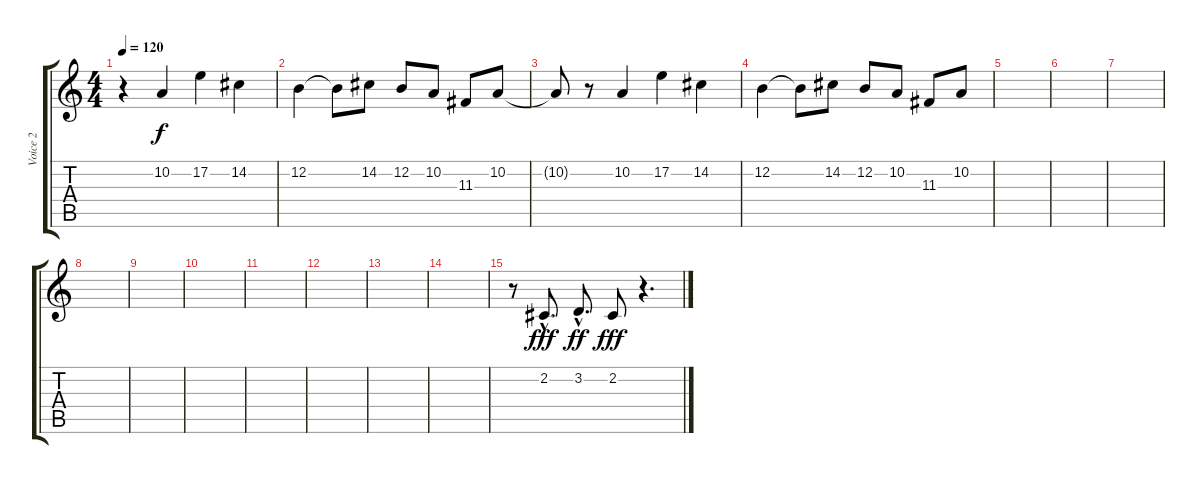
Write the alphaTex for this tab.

\track ("Voice 2" "Voice 2") {instrument frenchhorn}
\staff {score tabs}
\tuning (E4 B3 G3 D3 A2 E2) {hide}
\ts (4 4)
\tempo 120
\clef g2
\ks c
r.4{dy f} 10.2.4 17.2.4 14.2.4 |
12.2.4 12.2{t}.8 14.2.8 12.2.8 10.2.8 11.3.8 10.2.8 |
10.2{t}.8 r.8 10.2.4 17.2.4 14.2.4 |
12.2.4 12.2{t}.8 14.2.8 12.2.8 10.2.8 11.3.8 10.2.8 |
|
|
|
|
|
|
|
|
|
|
r.8 2.2{hac}.8{d dy fff} 3.2{hac}.8{d dy ff} 2.2.8{dy fff} r.4{d}
